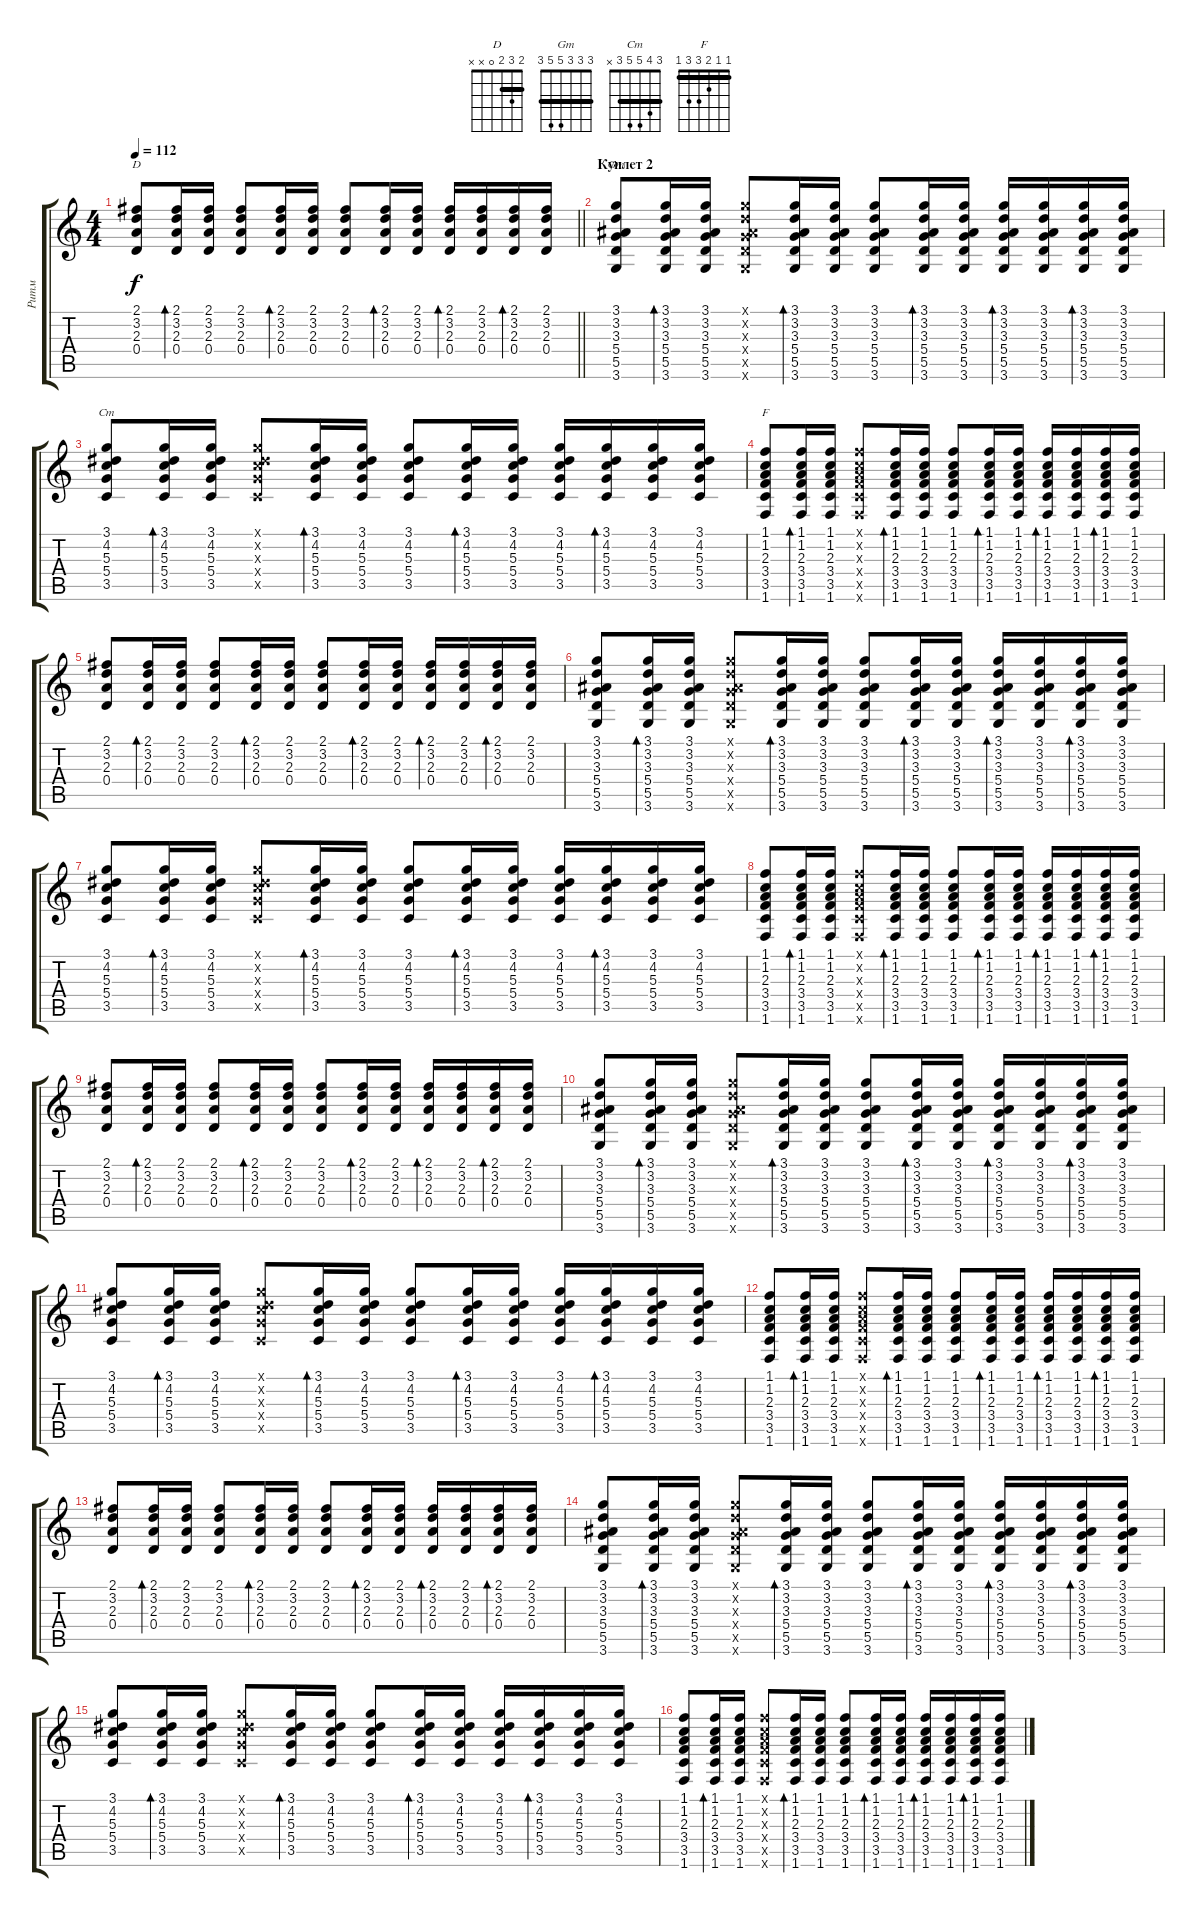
\track ("Ритм" "Ритм") {instrument acousticguitarsteel}
\staff {score tabs}
\tuning (E4 B3 G3 D3 A2 E2) {hide}
\chord ("D" 2 3 2 0 x x) {barre 2}
\chord ("Gm" 3 3 3 5 5 3) {barre 3}
\chord ("Cm" 3 4 5 5 3 x) {barre 3}
\chord ("F" 1 1 2 3 3 1) {barre 1}
\ts (4 4)
\tempo 112
\clef g2
\barLineRight lightlight
\ks c
(2.1 3.2 2.3 0.4).8{ch "D" dy f} (2.1 3.2 2.3 0.4).16{bd 30} (2.1 3.2 2.3 0.4).16 (2.1 3.2 2.3 0.4).8 (2.1 3.2 2.3 0.4).16{bd 30} (2.1 3.2 2.3 0.4).16 (2.1 3.2 2.3 0.4).8 (2.1 3.2 2.3 0.4).16{bd 30} (2.1 3.2 2.3 0.4).16 (2.1 3.2 2.3 0.4).16{bd 30} (2.1 3.2 2.3 0.4).16 (2.1 3.2 2.3 0.4).16{bd 30} (2.1 3.2 2.3 0.4).16 |
\section ("" "Куплет 2")
(3.1 3.2 3.3 5.4 5.5 3.6).8{ch "Gm"} (3.1 3.2 3.3 5.4 5.5 3.6).16{bd 30} (3.1 3.2 3.3 5.4 5.5 3.6).16 (3.1{x} 3.2{x} 3.3{x} 5.4{x} 5.5{x} 3.6{x}).8 (3.1 3.2 3.3 5.4 5.5 3.6).16{bd 30} (3.1 3.2 3.3 5.4 5.5 3.6).16 (3.1 3.2 3.3 5.4 5.5 3.6).8 (3.1 3.2 3.3 5.4 5.5 3.6).16{bd 30} (3.1 3.2 3.3 5.4 5.5 3.6).16 (3.1 3.2 3.3 5.4 5.5 3.6).16{bd 30} (3.1 3.2 3.3 5.4 5.5 3.6).16 (3.1 3.2 3.3 5.4 5.5 3.6).16{bd 30} (3.1 3.2 3.3 5.4 5.5 3.6).16 |
(3.1 4.2 5.3 5.4 3.5).8{ch "Cm"} (3.1 4.2 5.3 5.4 3.5).16{bd 30} (3.1 4.2 5.3 5.4 3.5).16 (3.1{x} 4.2{x} 5.3{x} 5.4{x} 3.5{x}).8 (3.1 4.2 5.3 5.4 3.5).16{bd 30} (3.1 4.2 5.3 5.4 3.5).16 (3.1 4.2 5.3 5.4 3.5).8 (3.1 4.2 5.3 5.4 3.5).16{bd 30} (3.1 4.2 5.3 5.4 3.5).16 (3.1 4.2 5.3 5.4 3.5).16 (3.1 4.2 5.3 5.4 3.5).16{bd 30} (3.1 4.2 5.3 5.4 3.5).16 (3.1 4.2 5.3 5.4 3.5).16 |
(1.1 1.2 2.3 3.4 3.5 1.6).8{ch "F"} (1.1 1.2 2.3 3.4 3.5 1.6).16{bd 30} (1.1 1.2 2.3 3.4 3.5 1.6).16 (1.1{x} 1.2{x} 2.3{x} 3.4{x} 3.5{x} 1.6{x}).8 (1.1 1.2 2.3 3.4 3.5 1.6).16{bd 30} (1.1 1.2 2.3 3.4 3.5 1.6).16 (1.1 1.2 2.3 3.4 3.5 1.6).8 (1.1 1.2 2.3 3.4 3.5 1.6).16{bd 30} (1.1 1.2 2.3 3.4 3.5 1.6).16 (1.1 1.2 2.3 3.4 3.5 1.6).16{bd 30} (1.1 1.2 2.3 3.4 3.5 1.6).16 (1.1 1.2 2.3 3.4 3.5 1.6).16{bd 30} (1.1 1.2 2.3 3.4 3.5 1.6).16 |
(2.1 3.2 2.3 0.4).8 (2.1 3.2 2.3 0.4).16{bd 30} (2.1 3.2 2.3 0.4).16 (2.1 3.2 2.3 0.4).8 (2.1 3.2 2.3 0.4).16{bd 30} (2.1 3.2 2.3 0.4).16 (2.1 3.2 2.3 0.4).8 (2.1 3.2 2.3 0.4).16{bd 30} (2.1 3.2 2.3 0.4).16 (2.1 3.2 2.3 0.4).16{bd 30} (2.1 3.2 2.3 0.4).16 (2.1 3.2 2.3 0.4).16{bd 30} (2.1 3.2 2.3 0.4).16 |
(3.1 3.2 3.3 5.4 5.5 3.6).8 (3.1 3.2 3.3 5.4 5.5 3.6).16{bd 30} (3.1 3.2 3.3 5.4 5.5 3.6).16 (3.1{x} 3.2{x} 3.3{x} 5.4{x} 5.5{x} 3.6{x}).8 (3.1 3.2 3.3 5.4 5.5 3.6).16{bd 30} (3.1 3.2 3.3 5.4 5.5 3.6).16 (3.1 3.2 3.3 5.4 5.5 3.6).8 (3.1 3.2 3.3 5.4 5.5 3.6).16{bd 30} (3.1 3.2 3.3 5.4 5.5 3.6).16 (3.1 3.2 3.3 5.4 5.5 3.6).16{bd 30} (3.1 3.2 3.3 5.4 5.5 3.6).16 (3.1 3.2 3.3 5.4 5.5 3.6).16{bd 30} (3.1 3.2 3.3 5.4 5.5 3.6).16 |
(3.1 4.2 5.3 5.4 3.5).8 (3.1 4.2 5.3 5.4 3.5).16{bd 30} (3.1 4.2 5.3 5.4 3.5).16 (3.1{x} 4.2{x} 5.3{x} 5.4{x} 3.5{x}).8 (3.1 4.2 5.3 5.4 3.5).16{bd 30} (3.1 4.2 5.3 5.4 3.5).16 (3.1 4.2 5.3 5.4 3.5).8 (3.1 4.2 5.3 5.4 3.5).16{bd 30} (3.1 4.2 5.3 5.4 3.5).16 (3.1 4.2 5.3 5.4 3.5).16 (3.1 4.2 5.3 5.4 3.5).16{bd 30} (3.1 4.2 5.3 5.4 3.5).16 (3.1 4.2 5.3 5.4 3.5).16 |
(1.1 1.2 2.3 3.4 3.5 1.6).8 (1.1 1.2 2.3 3.4 3.5 1.6).16{bd 30} (1.1 1.2 2.3 3.4 3.5 1.6).16 (1.1{x} 1.2{x} 2.3{x} 3.4{x} 3.5{x} 1.6{x}).8 (1.1 1.2 2.3 3.4 3.5 1.6).16{bd 30} (1.1 1.2 2.3 3.4 3.5 1.6).16 (1.1 1.2 2.3 3.4 3.5 1.6).8 (1.1 1.2 2.3 3.4 3.5 1.6).16{bd 30} (1.1 1.2 2.3 3.4 3.5 1.6).16 (1.1 1.2 2.3 3.4 3.5 1.6).16{bd 30} (1.1 1.2 2.3 3.4 3.5 1.6).16 (1.1 1.2 2.3 3.4 3.5 1.6).16{bd 30} (1.1 1.2 2.3 3.4 3.5 1.6).16 |
(2.1 3.2 2.3 0.4).8 (2.1 3.2 2.3 0.4).16{bd 30} (2.1 3.2 2.3 0.4).16 (2.1 3.2 2.3 0.4).8 (2.1 3.2 2.3 0.4).16{bd 30} (2.1 3.2 2.3 0.4).16 (2.1 3.2 2.3 0.4).8 (2.1 3.2 2.3 0.4).16{bd 30} (2.1 3.2 2.3 0.4).16 (2.1 3.2 2.3 0.4).16{bd 30} (2.1 3.2 2.3 0.4).16 (2.1 3.2 2.3 0.4).16{bd 30} (2.1 3.2 2.3 0.4).16 |
(3.1 3.2 3.3 5.4 5.5 3.6).8 (3.1 3.2 3.3 5.4 5.5 3.6).16{bd 30} (3.1 3.2 3.3 5.4 5.5 3.6).16 (3.1{x} 3.2{x} 3.3{x} 5.4{x} 5.5{x} 3.6{x}).8 (3.1 3.2 3.3 5.4 5.5 3.6).16{bd 30} (3.1 3.2 3.3 5.4 5.5 3.6).16 (3.1 3.2 3.3 5.4 5.5 3.6).8 (3.1 3.2 3.3 5.4 5.5 3.6).16{bd 30} (3.1 3.2 3.3 5.4 5.5 3.6).16 (3.1 3.2 3.3 5.4 5.5 3.6).16{bd 30} (3.1 3.2 3.3 5.4 5.5 3.6).16 (3.1 3.2 3.3 5.4 5.5 3.6).16{bd 30} (3.1 3.2 3.3 5.4 5.5 3.6).16 |
(3.1 4.2 5.3 5.4 3.5).8 (3.1 4.2 5.3 5.4 3.5).16{bd 30} (3.1 4.2 5.3 5.4 3.5).16 (3.1{x} 4.2{x} 5.3{x} 5.4{x} 3.5{x}).8 (3.1 4.2 5.3 5.4 3.5).16{bd 30} (3.1 4.2 5.3 5.4 3.5).16 (3.1 4.2 5.3 5.4 3.5).8 (3.1 4.2 5.3 5.4 3.5).16{bd 30} (3.1 4.2 5.3 5.4 3.5).16 (3.1 4.2 5.3 5.4 3.5).16 (3.1 4.2 5.3 5.4 3.5).16{bd 30} (3.1 4.2 5.3 5.4 3.5).16 (3.1 4.2 5.3 5.4 3.5).16 |
(1.1 1.2 2.3 3.4 3.5 1.6).8 (1.1 1.2 2.3 3.4 3.5 1.6).16{bd 30} (1.1 1.2 2.3 3.4 3.5 1.6).16 (1.1{x} 1.2{x} 2.3{x} 3.4{x} 3.5{x} 1.6{x}).8 (1.1 1.2 2.3 3.4 3.5 1.6).16{bd 30} (1.1 1.2 2.3 3.4 3.5 1.6).16 (1.1 1.2 2.3 3.4 3.5 1.6).8 (1.1 1.2 2.3 3.4 3.5 1.6).16{bd 30} (1.1 1.2 2.3 3.4 3.5 1.6).16 (1.1 1.2 2.3 3.4 3.5 1.6).16{bd 30} (1.1 1.2 2.3 3.4 3.5 1.6).16 (1.1 1.2 2.3 3.4 3.5 1.6).16{bd 30} (1.1 1.2 2.3 3.4 3.5 1.6).16 |
(2.1 3.2 2.3 0.4).8 (2.1 3.2 2.3 0.4).16{bd 30} (2.1 3.2 2.3 0.4).16 (2.1 3.2 2.3 0.4).8 (2.1 3.2 2.3 0.4).16{bd 30} (2.1 3.2 2.3 0.4).16 (2.1 3.2 2.3 0.4).8 (2.1 3.2 2.3 0.4).16{bd 30} (2.1 3.2 2.3 0.4).16 (2.1 3.2 2.3 0.4).16{bd 30} (2.1 3.2 2.3 0.4).16 (2.1 3.2 2.3 0.4).16{bd 30} (2.1 3.2 2.3 0.4).16 |
(3.1 3.2 3.3 5.4 5.5 3.6).8 (3.1 3.2 3.3 5.4 5.5 3.6).16{bd 30} (3.1 3.2 3.3 5.4 5.5 3.6).16 (3.1{x} 3.2{x} 3.3{x} 5.4{x} 5.5{x} 3.6{x}).8 (3.1 3.2 3.3 5.4 5.5 3.6).16{bd 30} (3.1 3.2 3.3 5.4 5.5 3.6).16 (3.1 3.2 3.3 5.4 5.5 3.6).8 (3.1 3.2 3.3 5.4 5.5 3.6).16{bd 30} (3.1 3.2 3.3 5.4 5.5 3.6).16 (3.1 3.2 3.3 5.4 5.5 3.6).16{bd 30} (3.1 3.2 3.3 5.4 5.5 3.6).16 (3.1 3.2 3.3 5.4 5.5 3.6).16{bd 30} (3.1 3.2 3.3 5.4 5.5 3.6).16 |
(3.1 4.2 5.3 5.4 3.5).8 (3.1 4.2 5.3 5.4 3.5).16{bd 30} (3.1 4.2 5.3 5.4 3.5).16 (3.1{x} 4.2{x} 5.3{x} 5.4{x} 3.5{x}).8 (3.1 4.2 5.3 5.4 3.5).16{bd 30} (3.1 4.2 5.3 5.4 3.5).16 (3.1 4.2 5.3 5.4 3.5).8 (3.1 4.2 5.3 5.4 3.5).16{bd 30} (3.1 4.2 5.3 5.4 3.5).16 (3.1 4.2 5.3 5.4 3.5).16 (3.1 4.2 5.3 5.4 3.5).16{bd 30} (3.1 4.2 5.3 5.4 3.5).16 (3.1 4.2 5.3 5.4 3.5).16 |
(1.1 1.2 2.3 3.4 3.5 1.6).8 (1.1 1.2 2.3 3.4 3.5 1.6).16{bd 30} (1.1 1.2 2.3 3.4 3.5 1.6).16 (1.1{x} 1.2{x} 2.3{x} 3.4{x} 3.5{x} 1.6{x}).8 (1.1 1.2 2.3 3.4 3.5 1.6).16{bd 30} (1.1 1.2 2.3 3.4 3.5 1.6).16 (1.1 1.2 2.3 3.4 3.5 1.6).8 (1.1 1.2 2.3 3.4 3.5 1.6).16{bd 30} (1.1 1.2 2.3 3.4 3.5 1.6).16 (1.1 1.2 2.3 3.4 3.5 1.6).16{bd 30} (1.1 1.2 2.3 3.4 3.5 1.6).16 (1.1 1.2 2.3 3.4 3.5 1.6).16{bd 30} (1.1 1.2 2.3 3.4 3.5 1.6).16
